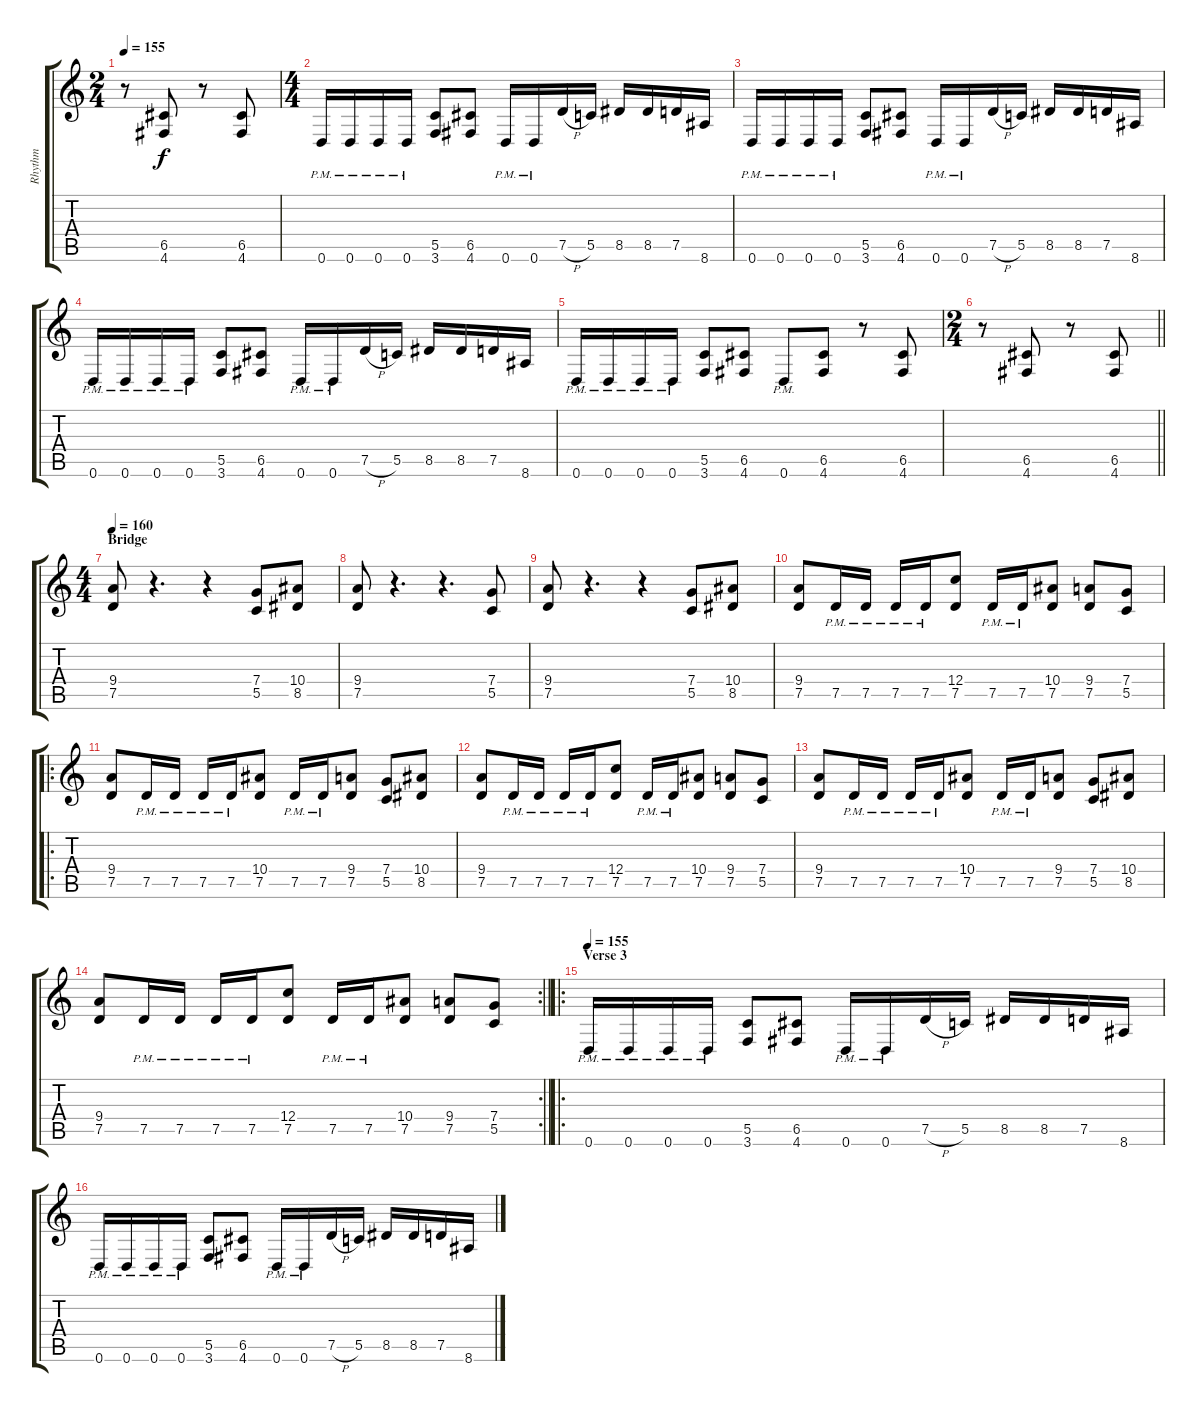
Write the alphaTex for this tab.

\track ("Rhythm" "Rhythm") {instrument distortionguitar}
\staff {score tabs}
\tuning (D4 A3 F3 C3 G2 D2) {hide}
\ts (2 4)
\tempo 155
\clef g2
\ks c
r.8{dy f} (6.5 4.6).8 r.8 (6.5 4.6).8 |
\ts (4 4)
0.6{pm}.16 0.6{pm}.16 0.6{pm}.16 0.6{pm}.16 (5.5 3.6).8 (6.5 4.6).8 0.6{pm}.16 0.6{pm}.16 7.5{h}.16 5.5.16 8.5.16 8.5.16 7.5.16 8.6.16 |
0.6{pm}.16 0.6{pm}.16 0.6{pm}.16 0.6{pm}.16 (5.5 3.6).8 (6.5 4.6).8 0.6{pm}.16 0.6{pm}.16 7.5{h}.16 5.5.16 8.5.16 8.5.16 7.5.16 8.6.16 |
0.6{pm}.16 0.6{pm}.16 0.6{pm}.16 0.6{pm}.16 (5.5 3.6).8 (6.5 4.6).8 0.6{pm}.16 0.6{pm}.16 7.5{h}.16 5.5.16 8.5.16 8.5.16 7.5.16 8.6.16 |
0.6{pm}.16 0.6{pm}.16 0.6{pm}.16 0.6{pm}.16 (5.5 3.6).8 (6.5 4.6).8 0.6{pm}.8 (6.5 4.6).8 r.8 (6.5 4.6).8 |
\ts (2 4)
\barLineRight lightlight
r.8 (6.5 4.6).8 r.8 (6.5 4.6).8 |
\ts (4 4)
\section ("" "Bridge")
\tempo 160
(9.4 7.5).8 r.4{d} r.4 (7.4 5.5).8 (10.4 8.5).8 |
(9.4 7.5).8 r.4{d} r.4{d} (7.4 5.5).8 |
(9.4 7.5).8 r.4{d} r.4 (7.4 5.5).8 (10.4 8.5).8 |
(9.4 7.5).8 7.5{pm}.16 7.5{pm}.16 7.5{pm}.16 7.5{pm}.16 (12.4 7.5).8 7.5{pm}.16 7.5{pm}.16 (10.4 7.5).8 (9.4 7.5).8 (7.4 5.5).8 |
\ro
(9.4 7.5).8 7.5{pm}.16 7.5{pm}.16 7.5{pm}.16 7.5{pm}.16 (10.4 7.5).8 7.5{pm}.16 7.5{pm}.16 (9.4 7.5).8 (7.4 5.5).8 (10.4 8.5).8 |
(9.4 7.5).8 7.5{pm}.16 7.5{pm}.16 7.5{pm}.16 7.5{pm}.16 (12.4 7.5).8 7.5{pm}.16 7.5{pm}.16 (10.4 7.5).8 (9.4 7.5).8 (7.4 5.5).8 |
(9.4 7.5).8 7.5{pm}.16 7.5{pm}.16 7.5{pm}.16 7.5{pm}.16 (10.4 7.5).8 7.5{pm}.16 7.5{pm}.16 (9.4 7.5).8 (7.4 5.5).8 (10.4 8.5).8 |
\rc 2
\barLineRight lightlight
(9.4 7.5).8 7.5{pm}.16 7.5{pm}.16 7.5{pm}.16 7.5{pm}.16 (12.4 7.5).8 7.5{pm}.16 7.5{pm}.16 (10.4 7.5).8 (9.4 7.5).8 (7.4 5.5).8 |
\ro
\section ("" "Verse 3")
\tempo 155
0.6{pm}.16 0.6{pm}.16 0.6{pm}.16 0.6{pm}.16 (5.5 3.6).8 (6.5 4.6).8 0.6{pm}.16 0.6{pm}.16 7.5{h}.16 5.5.16 8.5.16 8.5.16 7.5.16 8.6.16 |
0.6{pm}.16 0.6{pm}.16 0.6{pm}.16 0.6{pm}.16 (5.5 3.6).8 (6.5 4.6).8 0.6{pm}.16 0.6{pm}.16 7.5{h}.16 5.5.16 8.5.16 8.5.16 7.5.16 8.6.16
